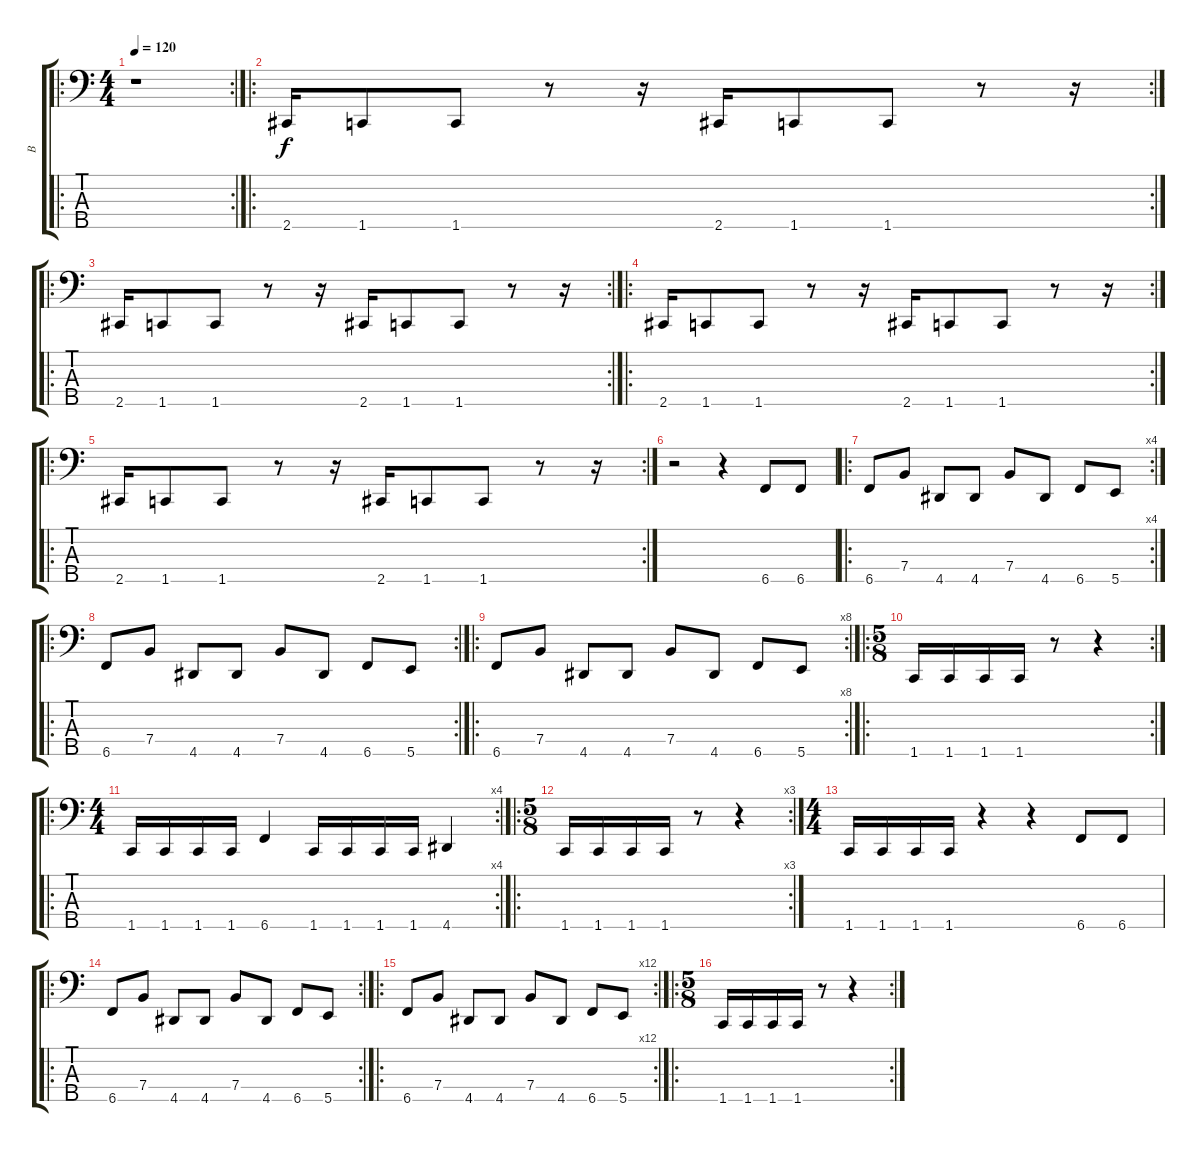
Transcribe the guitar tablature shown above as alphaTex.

\track ("B" "B") {instrument electricbassfinger}
\staff {score tabs}
\tuning (G2 D2 A1 E1 B0) {hide}
\ro
\rc 2
\ts (4 4)
\tempo 120
\tempo 133
\tempo 120
\clef f4
\ks c
r.1{dy f instrument electricbassfinger} |
\ro
\rc 2
2.5.16 1.5.8 1.5.8 r.8 r.16 2.5.16 1.5.8 1.5.8 r.8 r.16 |
\ro
\rc 2
2.5.16 1.5.8 1.5.8 r.8 r.16 2.5.16 1.5.8 1.5.8 r.8 r.16 |
\ro
\rc 2
2.5.16 1.5.8 1.5.8 r.8 r.16 2.5.16 1.5.8 1.5.8 r.8 r.16 |
\ro
\rc 2
2.5.16 1.5.8 1.5.8 r.8 r.16 2.5.16 1.5.8 1.5.8 r.8 r.16 |
r.2 r.4 6.5.8 6.5.8 |
\ro
\rc 4
6.5.8 7.4.8 4.5.8 4.5.8 7.4.8 4.5.8 6.5.8 5.5.8 |
\ro
\rc 2
6.5.8 7.4.8 4.5.8 4.5.8 7.4.8 4.5.8 6.5.8 5.5.8 |
\ro
\rc 8
6.5.8 7.4.8 4.5.8 4.5.8 7.4.8 4.5.8 6.5.8 5.5.8 |
\ro
\rc 2
\ts (5 8)
1.5.16 1.5.16 1.5.16 1.5.16 r.8 r.4 |
\ro
\rc 4
\ts (4 4)
1.5.16 1.5.16 1.5.16 1.5.16 6.5.4 1.5.16 1.5.16 1.5.16 1.5.16 4.5.4 |
\ro
\rc 3
\ts (5 8)
1.5.16 1.5.16 1.5.16 1.5.16 r.8 r.4 |
\ts (4 4)
1.5.16 1.5.16 1.5.16 1.5.16 r.4 r.4 6.5.8 6.5.8 |
\ro
\rc 2
6.5.8 7.4.8 4.5.8 4.5.8 7.4.8 4.5.8 6.5.8 5.5.8 |
\ro
\rc 12
6.5.8 7.4.8 4.5.8 4.5.8 7.4.8 4.5.8 6.5.8 5.5.8 |
\ro
\rc 2
\ts (5 8)
1.5.16 1.5.16 1.5.16 1.5.16 r.8 r.4
